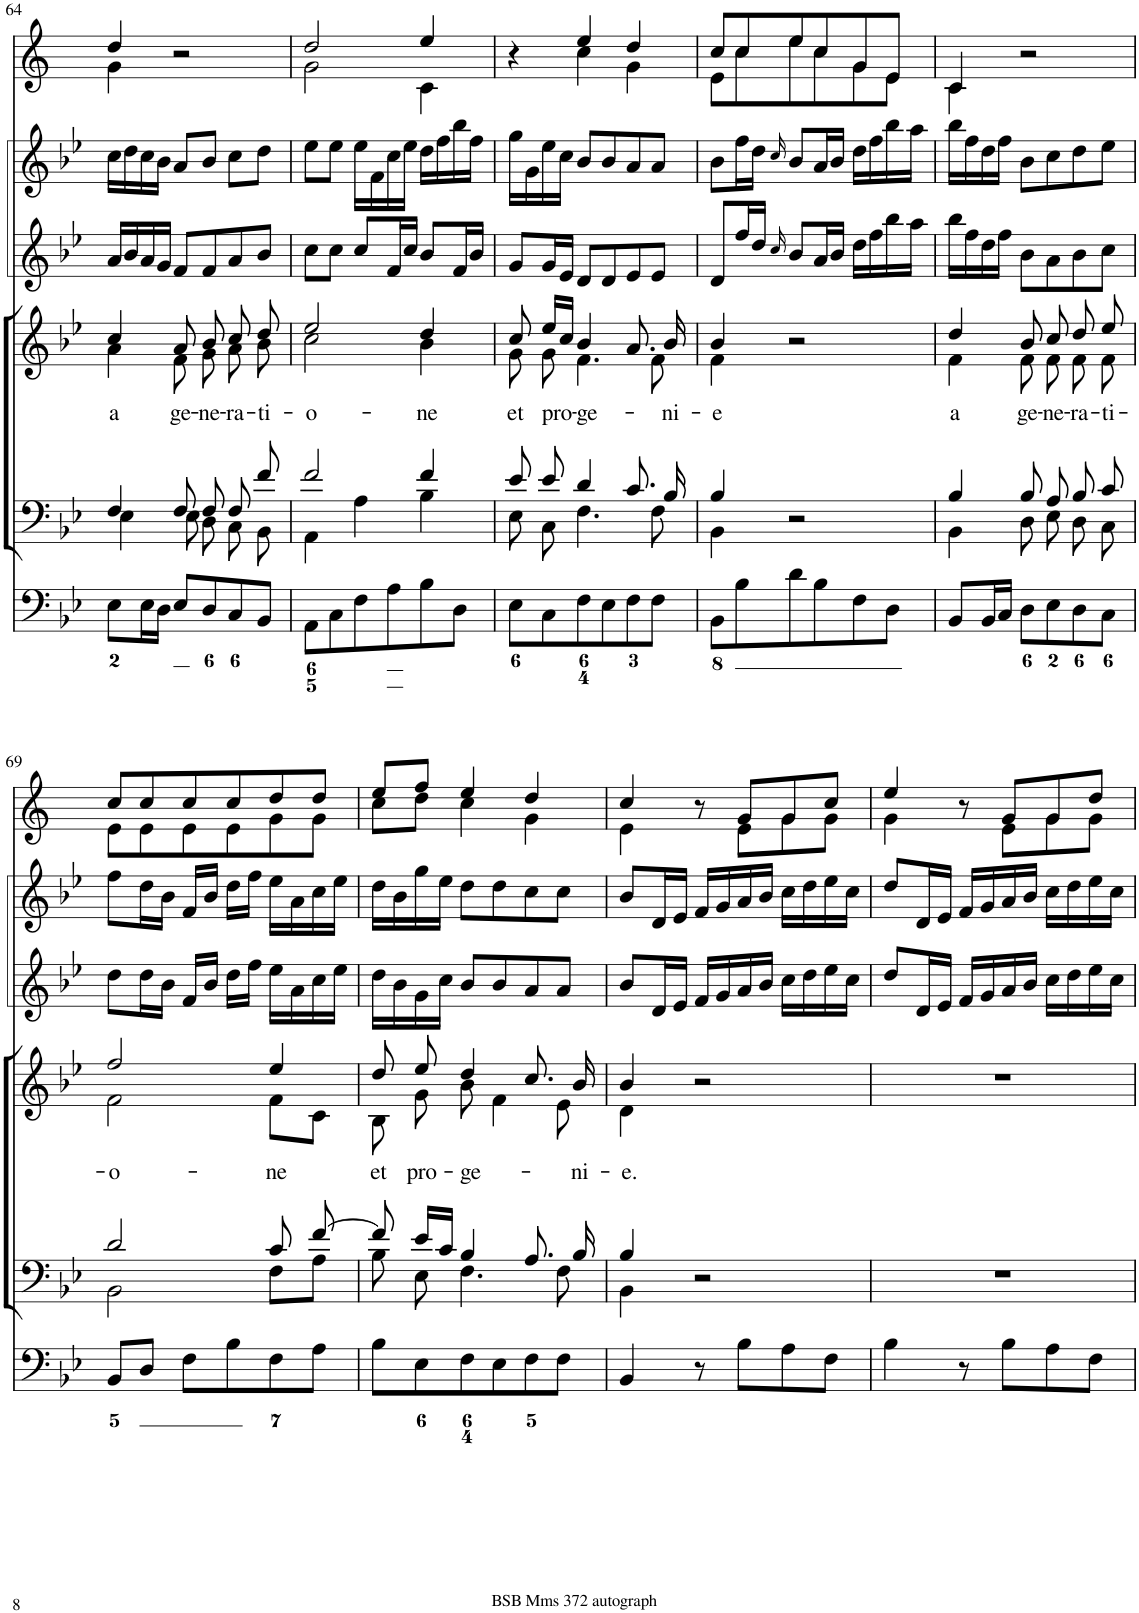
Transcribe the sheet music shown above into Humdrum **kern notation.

**kern	**kern	**kern	**text	**kern	**kern	**kern
*part6	*part5	*part4	*part4	*part3	*part2	*part1
*staff6	*staff5	*staff4	*staff4	*staff3	*staff2	*staff1
*I"Organ	*I"Voice	*I"Voice	*	*I"Violin	*I"Violini	*I"Clarini in B[b]
*	*	*	*	*I'Vln	*I'Vln	*
!!LO:PB:g=z
*clefF4	*clefF4	*clefG2	*	*clefG2	*clefG2	*clefG2
*	*	*	*	*	*	*Trd1c2
*k[b-e-]	*k[b-e-]	*k[b-e-]	*	*k[b-e-]	*k[b-e-]	*k[]
*M3/4	*M3/4	*M3/4	*	*M3/4	*M3/4	*M3/4
=64	=64	=64	=64	=64	=64	=64
*	*^	*	*	*	*	*
!	!	!	!	!LO:LY:b	!	!	!
*	*	*	*^	*	*	*	*^
8E-\L	4F/	4E-\	4cc/	4a\	a	16a/LL	16cc\LL	4dd/	4g\
.	.	.	.	.	.	16b-/	16dd\	.	.
16E-\L	.	.	.	.	.	16a/	16cc\	.	.
16D\JJ	.	.	.	.	.	16g/JJ	16b-\JJ	.	.
!	!	!	!	!	!LO:LY:b	!	!	!	!
8E-/L	8F/	8E-\	8a/	8f\	ge-	8f/L	8a/L	2r	2ryy
!	!	!	!	!	!LO:LY:b	!	!	!	!
8D/	8F/	8D\	8b-/	8g\	-ne-	8f/	8b-/J	.	.
!	!	!	!	!	!LO:LY:b	!	!	!	!
8C/	8F/	8C\	8cc/	8a\	-ra-	8a/	8cc\L	.	.
!	!	!	!	!	!LO:LY:b	!	!	!	!
8BB-/J	8f/	8BB-\	8dd/	8b-\	-ti-	8b-/J	8dd\J	.	.
=65	=65	=65	=65	=65	=65	=65	=65	=65	=65
!	!	!	!	!	!LO:LY:b	!	!	!	!
8AA\L	2f/	4AA\	2ee-/	2cc\	-o-	8cc\L	8ee-\L	2dd/	2g\
8C\	.	.	.	.	.	8cc\J	8ee-\J	.	.
8F\	.	4A\	.	.	.	8cc/L	16ee-\LL	.	.
.	.	.	.	.	.	.	16f\	.	.
8A\	.	.	.	.	.	16f/L	16cc\	.	.
.	.	.	.	.	.	16cc/JJ	16ee-\JJ	.	.
!	!	!	!	!	!LO:LY:b	!	!	!	!
8B-\	4f/	4B-\	4dd/	4b-\	-ne	8b-/L	16dd\LL	4ee/	4c\
.	.	.	.	.	.	.	16ff\	.	.
8D\J	.	.	.	.	.	16f/L	16bb-\	.	.
.	.	.	.	.	.	16b-/JJ	16ff\JJ	.	.
=66	=66	=66	=66	=66	=66	=66	=66	=66	=66
!	!	!	!	!	!LO:LY:b	!	!	!	!
8E-\L	8e-/	8E-\	8cc/	8g\	et	8g/L	16gg\LL	4r	4ryy
.	.	.	.	.	.	.	16g\	.	.
!	!	!	!	!	!LO:LY:b	!	!	!	!
8C\	8e-/	8C\	16ee-/LL	8g\	pro-	16g/L	16ee-\	.	.
.	.	.	16cc/JJ	.	.	16e-/JJ	16cc\JJ	.	.
!	!	!	!	!	!LO:LY:b	!	!	!	!
8F\	4d/	4.F\	4b-/	4.f\	-ge-	8d/L	8b-/L	4ee/	4cc\
8E-\	.	.	.	.	.	8d/	8b-/	.	.
8F\	8.c/	.	8.a/	.	.	8e-/	8a/	4dd/	4g\
8F\J	.	8F\	.	8f\	.	8e-/J	8a/J	.	.
!	!	!	!	!	!LO:LY:b	!	!	!	!
.	16B-/	.	16b-/	.	-ni-	.	.	.	.
=67	=67	=67	=67	=67	=67	=67	=67	=67	=67
!	!	!	!	!	!LO:LY:b	!	!	!	!
8BB-\L	4B-/	4BB-\	4b-/	4f\	-e	8d/L	8b-\L	8cc/L	8e\L
8B-\	.	.	.	.	.	16ff/L	16ff\L	8cc/	8cc\
.	.	.	.	.	.	16dd/JJ	16dd\JJ	.	.
.	.	.	.	.	.	16qcc/	16qcc/	.	.
8d\	2r	2ryy	2r	2ryy	.	8b-/L	8b-/L	8ee/	8ee\
8B-\	.	.	.	.	.	16a/L	16a/L	8cc/	8cc\
.	.	.	.	.	.	16b-/JJ	16b-/JJ	.	.
8F\	.	.	.	.	.	16dd\LL	16dd\LL	8g/	8g\
.	.	.	.	.	.	16ff\	16ff\	.	.
8D\J	.	.	.	.	.	16bb-\	16bb-\	8e/J	8e\J
.	.	.	.	.	.	16aa\JJ	16aa\JJ	.	.
=68	=68	=68	=68	=68	=68	=68	=68	=68	=68
!	!	!	!	!	!LO:LY:b	!	!	!	!
8BB-/L	4B-/	4BB-\	4dd/	4f\	a	16bb-\LL	16bb-\LL	4c/	4c\
.	.	.	.	.	.	16ff\	16ff\	.	.
16BB-/L	.	.	.	.	.	16dd\	16dd\	.	.
16C/JJ	.	.	.	.	.	16ff\JJ	16ff\JJ	.	.
!	!	!	!	!	!LO:LY:b	!	!	!	!
8D\L	8B-/	8D\	8b-/	8f\	ge-	8b-\L	8b-\L	2r	2ryy
!	!	!	!	!	!LO:LY:b	!	!	!	!
8E-\	8A/	8E-\	8cc/	8f\	-ne-	8a\	8cc\	.	.
!	!	!	!	!	!LO:LY:b	!	!	!	!
8D\	8B-/	8D\	8dd/	8f\	-ra-	8b-\	8dd\	.	.
!	!	!	!	!	!LO:LY:b	!	!	!	!
8C\J	8c/	8C\	8ee-/	8f\	-ti-	8cc\J	8ee-\J	.	.
!!LO:LB:g=z	!!
=69	=69	=69	=69	=69	=69	=69	=69	=69	=69
!	!	!	!	!	!LO:LY:b	!	!	!	!
8BB-/L	2d/	2BB-\	2ff/	2f\	-o-	8dd\L	8ff\L	8cc/L	8e\L
8D/J	.	.	.	.	.	16dd\L	16dd\L	8cc/	8e\
.	.	.	.	.	.	16b-\JJ	16b-\JJ	.	.
8F\L	.	.	.	.	.	16f/LL	16f/LL	8cc/	8e\
.	.	.	.	.	.	16b-/JJ	16b-/JJ	.	.
8B-\	.	.	.	.	.	16dd\LL	16dd\LL	8cc/	8e\
.	.	.	.	.	.	16ff\JJ	16ff\JJ	.	.
!	!	!	!	!	!LO:LY:b	!	!	!	!
8F\	8c/	8F\L	4ee-/	8f\L	-ne	16ee-\LL	16ee-\LL	8dd/	8g\
.	.	.	.	.	.	16a\	16a\	.	.
8A\J	[8f/	8A\J	.	8c\J	.	16cc\	16cc\	8dd/J	8g\J
.	.	.	.	.	.	16ee-\JJ	16ee-\JJ	.	.
=70	=70	=70	=70	=70	=70	=70	=70	=70	=70
!	!	!	!	!	!LO:LY:b	!	!	!	!
8B-\L	8f/]	8B-\	8dd/	8B-\	et	16dd\LL	16dd\LL	8ee/L	8cc\L
.	.	.	.	.	.	16b-\	16b-\	.	.
!	!	!	!	!	!LO:LY:b	!	!	!	!
8E-\	16e-/LL	8E-\	8ee-/	8g\	pro-	16g\	16gg\	8ff/J	8dd\J
.	16c/JJ	.	.	.	.	16cc\JJ	16ee-\JJ	.	.
!	!	!	!	!	!LO:LY:b	!	!	!	!
8F\	4B-/	4.F\	4dd/	8b-\	-ge-	8b-/L	8dd\L	4ee/	4cc\
8E-\	.	.	.	4f\	.	8b-/	8dd\	.	.
8F\	8.A/	.	8.cc/	.	.	8a/	8cc\	4dd/	4g\
8F\J	.	8F\	.	8e-\	.	8a/J	8cc\J	.	.
!	!	!	!	!	!LO:LY:b	!	!	!	!
.	16B-/	.	16b-/	.	-ni-	.	.	.	.
=71	=71	=71	=71	=71	=71	=71	=71	=71	=71
!	!	!	!	!	!LO:LY:b	!	!	!	!
4BB-/	4B-/	4BB-\	4b-/	4d\	-e.	8b-/L	8b-/L	4cc/	4e\
.	.	.	.	.	.	16d/L	16d/L	.	.
.	.	.	.	.	.	16e-/JJ	16e-/JJ	.	.
8r	2r	2ryy	2r	2ryy	.	16f/LL	16f/LL	8r	8ryy
.	.	.	.	.	.	16g/	16g/	.	.
8B-\L	.	.	.	.	.	16a/	16a/	8g/L	8e\L
.	.	.	.	.	.	16b-/JJ	16b-/JJ	.	.
8A\	.	.	.	.	.	16cc\LL	16cc\LL	8g/	8g\
.	.	.	.	.	.	16dd\	16dd\	.	.
8F\J	.	.	.	.	.	16ee-\	16ee-\	8cc/J	8g\J
.	.	.	.	.	.	16cc\JJ	16cc\JJ	.	.
*	*v	*v	*	*	*	*	*	*	*
*	*	*v	*v	*	*	*	*	*
=72	=72	=72	=72	=72	=72	=72	=72
4B-\	2.r	2.r	.	8dd/L	8dd/L	4ee/	4g\
.	.	.	.	16d/L	16d/L	.	.
.	.	.	.	16e-/JJ	16e-/JJ	.	.
8r	.	.	.	16f/LL	16f/LL	8r	8ryy
.	.	.	.	16g/	16g/	.	.
8B-\L	.	.	.	16a/	16a/	8g/L	8e\L
.	.	.	.	16b-/JJ	16b-/JJ	.	.
8A\	.	.	.	16cc\LL	16cc\LL	8g/	8g\
.	.	.	.	16dd\	16dd\	.	.
8F\J	.	.	.	16ee-\	16ee-\	8dd/J	8g\J
.	.	.	.	16cc\JJ	16cc\JJ	.	.
*	*	*	*	*	*	*v	*v
=	=	=	=	=	=	=
*-	*-	*-	*-	*-	*-	*-
